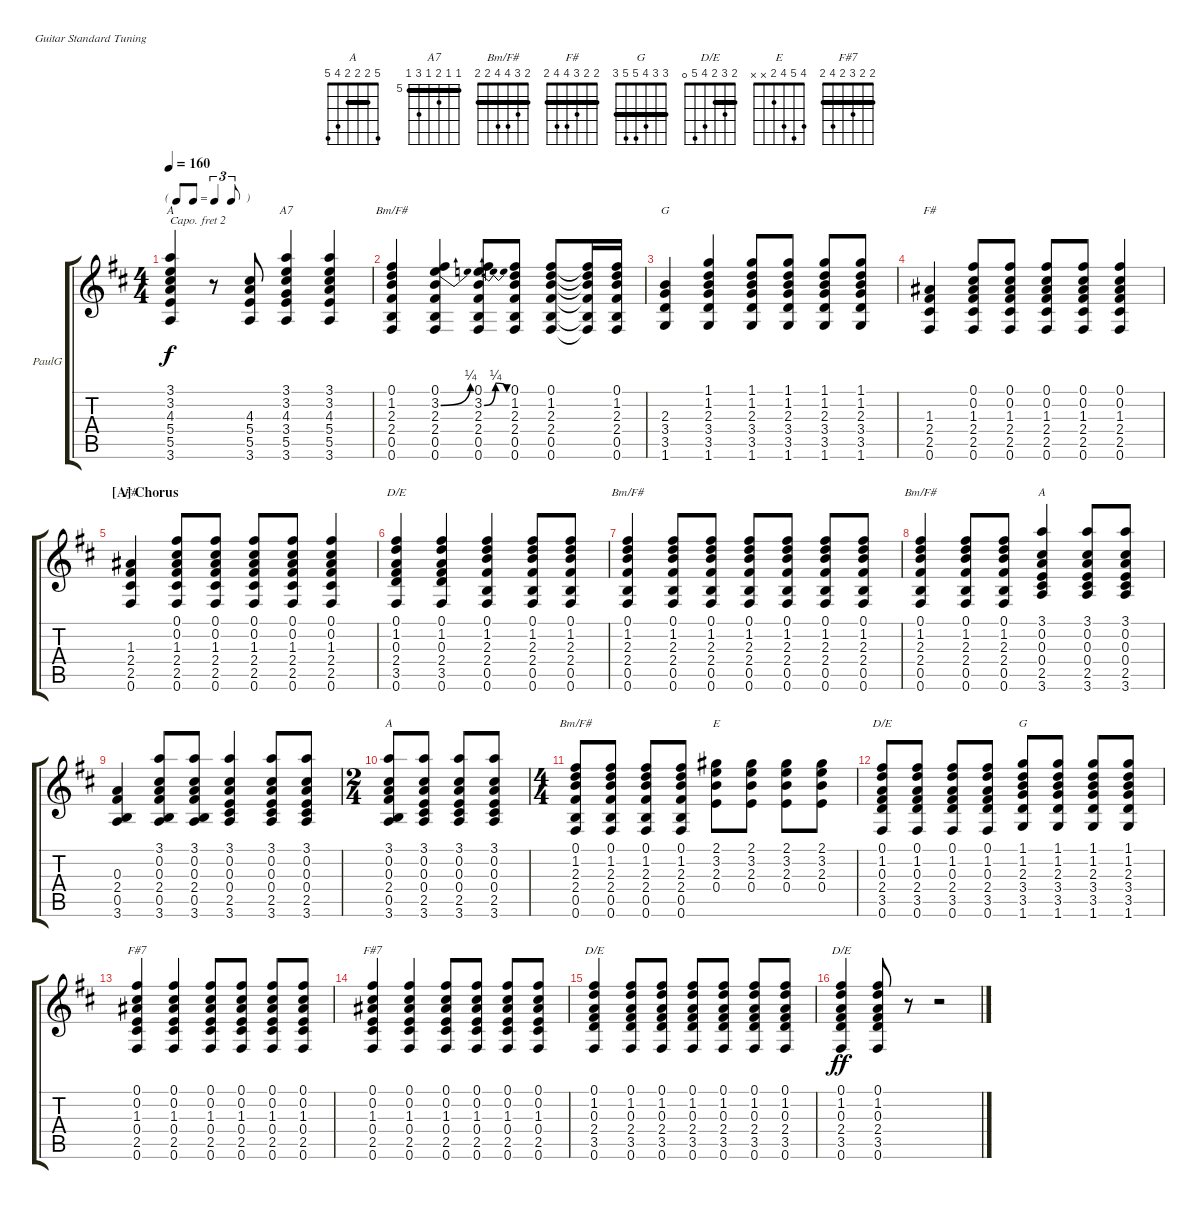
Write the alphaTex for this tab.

\defaultSystemsLayout 4
\bracketExtendMode groupsimilarinstruments
\firstSystemTrackNameOrientation horizontal
\otherSystemsTrackNameOrientation horizontal
\track ("Paul's Guitar" "PaulG") {instrument acousticguitarsteel}
\staff {score tabs}
\capo 2
\tuning (E4 B3 G3 D3 A2 E2)
\chord ("A" 5 5 6 7 7 5) {firstfret 5 barre (5 5)}
\chord ("A7" 5 5 6 5 7 5) {firstfret 5 barre (5 5 5)}
\chord ("Bm/F#" 2 3 4 4 2 2) {barre (2 2)}
\chord ("F#" 2 2 3 4 4 2) {barre (2 2)}
\chord ("G" 3 3 4 5 5 3) {barre (3 3)}
\chord ("D/E" 2 3 2 4 5 0) {barre 2}
\chord ("A" 5 2 2 2 4 5) {barre (2 2)}
\chord ("E" 4 5 4 2 x x)
\chord ("F#7" 2 2 3 2 4 2) {barre (2 2 2)}
\ts (4 4)
\tf triplet8th
\tempo 160
\clef g2
\ks bminor
(3.6 5.5 5.4 4.3 3.2 3.1).4{ch "A" dy f} r.8 (3.6 5.5 5.4 4.3).8 (3.6 5.5 3.4 4.3 3.2 3.1).4{ch "A7"} (3.6 5.5 5.4 4.3 3.2 3.1).4 |
(0.6 0.5 2.4 2.3 1.2 0.1).4{ch "Bm/F#"} (3.2{be (bend 0 0 42.6 1)} 2.4 0.5 0.6 2.3 0.1).4 (2.4 0.5 0.6 2.3 0.1 3.2{be (bendrelease 0 0 0.6 1 20.4 1 30 0)}).8 (1.2 2.4 0.5 0.6 2.3 0.1).8 (1.2 2.4 0.5 0.6 2.3 0.1).8 (1.2{t} 2.4{t} 0.5{t} 0.6{t} 2.3{t} 0.1{t}).16 (1.2 2.4 0.5 0.6 2.3 0.1).16 |
(1.6 3.5 3.4 2.3).4{ch "G"} (1.6 3.5 3.4 2.3 1.2 1.1).4 (1.6 3.5 3.4 2.3 1.2 1.1).8 (1.6 3.5 3.4 2.3 1.2 1.1).8 (1.6 3.5 3.4 2.3 1.2 1.1).8 (1.6 3.5 3.4 2.3 1.2 1.1).8 |
(1.3 2.4 2.5 0.6).4{ch "F#"} (1.3 2.4 2.5 0.6 0.2 0.1).8 (0.1 1.3 0.2 2.4 2.5 0.6).8 (1.3 2.4 2.5 0.6 0.2 0.1).8 (0.1 1.3 0.2 2.4 2.5 0.6).8 (0.1 1.3 0.2 2.4 2.5 0.6).4 |
\section ("A" "Chorus")
(1.3 2.4 2.5 0.6).4{ch "F#"} (1.3 2.4 2.5 0.6 0.2 0.1).8 (0.1 1.3 0.2 2.4 2.5 0.6).8 (1.3 2.4 2.5 0.6 0.2 0.1).8 (0.1 1.3 0.2 2.4 2.5 0.6).8 (0.1 1.3 0.2 2.4 2.5 0.6).4 |
(0.1 1.2 0.3 2.4 3.5 0.6).4{ch "D/E"} (0.1 1.2 0.3 2.4 3.5 0.6).4 (1.2 2.4 0.5 0.6 2.3 0.1).4 (1.2 2.4 0.5 0.6 2.3 0.1).8 (1.2 2.4 0.5 0.6 2.3 0.1).8 |
(1.2 2.4 0.5 0.6 2.3 0.1).4{ch "Bm/F#"} (1.2 2.4 0.5 0.6 2.3 0.1).8 (1.2 2.4 0.5 0.6 2.3 0.1).8 (1.2 2.4 0.5 0.6 2.3 0.1).8 (1.2 2.4 0.5 0.6 2.3 0.1).8 (1.2 2.4 0.5 0.6 2.3 0.1).8 (1.2 2.4 0.5 0.6 2.3 0.1).8 |
(1.2 2.4 0.5 0.6 2.3 0.1).4{ch "Bm/F#"} (1.2 2.4 0.5 0.6 2.3 0.1).8 (1.2 2.4 0.5 0.6 2.3 0.1).8 (3.6 2.5 0.4 0.3 0.2 3.1).4{ch "A"} (3.6 2.5 0.4 0.3 0.2 3.1).8 (3.6 2.5 0.4 0.3 0.2 3.1).8 |
(3.6 0.5 2.4 0.3).4 (3.6 0.5 2.4 0.3 0.2 3.1).8 (3.6 0.5 2.4 0.3 0.2 3.1).8 (3.6 2.5 0.4 0.3 0.2 3.1).4 (3.6 2.5 0.4 0.3 0.2 3.1).8 (3.6 2.5 0.4 0.3 0.2 3.1).8 |
\ts (2 4)
(3.6 0.5 2.4 0.3 0.2 3.1).8{ch "A"} (3.6 2.5 0.4 0.3 0.2 3.1).8 (3.6 2.5 0.4 0.3 0.2 3.1).8 (3.6 2.5 0.4 0.3 0.2 3.1).8 |
\ts (4 4)
(1.2 2.4 0.5 0.6 2.3 0.1).8{ch "Bm/F#"} (1.2 2.4 0.5 0.6 2.3 0.1).8 (1.2 2.4 0.5 0.6 2.3 0.1).8 (1.2 2.4 0.5 0.6 2.3 0.1).8 (0.4 2.3 3.2 2.1).8{ch "E"} (0.4 2.3 3.2 2.1).8 (0.4 2.3 3.2 2.1).8 (0.4 2.3 3.2 2.1).8 |
(0.1 1.2 0.3 2.4 3.5 0.6).8{ch "D/E"} (0.1 1.2 0.3 2.4 3.5 0.6).8 (0.1 1.2 0.3 2.4 3.5 0.6).8 (0.1 1.2 0.3 2.4 3.5 0.6).8 (1.6 3.5 3.4 2.3 1.2 1.1).8{ch "G"} (1.6 3.5 3.4 2.3 1.2 1.1).8 (1.6 3.5 3.4 2.3 1.2 1.1).8 (1.6 3.5 3.4 2.3 1.2 1.1).8 |
(0.1 1.3 0.2 0.4 2.5 0.6).4{ch "F#7"} (0.1 1.3 0.2 0.4 2.5 0.6).4 (0.1 1.3 0.2 0.4 2.5 0.6).8 (0.1 1.3 0.2 0.4 2.5 0.6).8 (0.1 1.3 0.2 0.4 2.5 0.6).8 (0.1 1.3 0.2 0.4 2.5 0.6).8 |
(0.1 1.3 0.2 0.4 2.5 0.6).4{ch "F#7"} (0.1 1.3 0.2 0.4 2.5 0.6).4 (0.1 1.3 0.2 0.4 2.5 0.6).8 (0.1 1.3 0.2 0.4 2.5 0.6).8 (0.1 1.3 0.2 0.4 2.5 0.6).8 (0.1 1.3 0.2 0.4 2.5 0.6).8 |
(0.1 1.2 0.3 2.4 3.5 0.6).4{ch "D/E"} (0.1 1.2 0.3 2.4 3.5 0.6).8 (0.1 1.2 0.3 2.4 3.5 0.6).8 (0.1 1.2 0.3 2.4 3.5 0.6).8 (0.1 1.2 0.3 2.4 3.5 0.6).8 (0.1 1.2 0.3 2.4 3.5 0.6).8 (0.1 1.2 0.3 2.4 3.5 0.6).8 |
(0.1 1.2 0.3 2.4 3.5 0.6).4{ch "D/E" dy ff} (0.1 1.2 0.3 2.4 3.5 0.6).8 r.8 r.2
